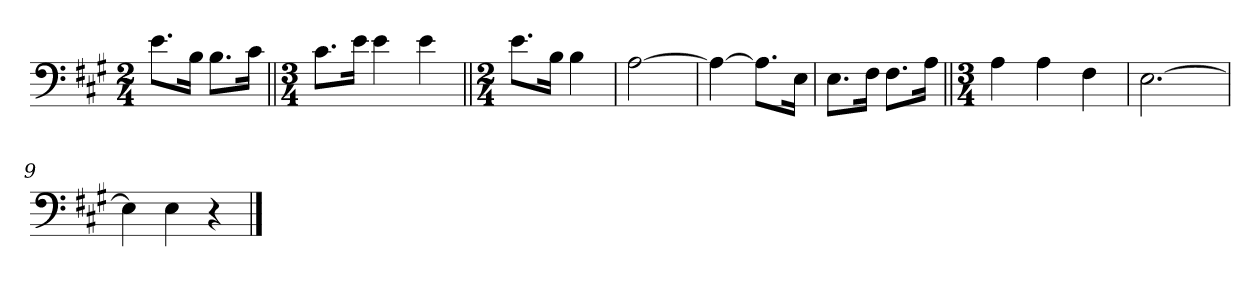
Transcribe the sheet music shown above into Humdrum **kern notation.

**kern
*part1
*staff1
*clefF4
*k[f#c#g#]
*M2/4
=1
8.e\L
16B\Jk
8.B\L
16c#\Jk
=2||
*M3/4
8.c#\L
16e\Jk
4e\
4e\
=3||
*M2/4
8.e\L
16B\Jk
4B\
=4
[2A\
=5
4A\_
8.A\L]
16E\Jk
=6
8.E\L
16F#\Jk
8.F#\L
16A\Jk
=7||
*M3/4
4A\
4A\
4F#\
=8
[2.E\
=9
4E\]
4E\
4r
==
*-
